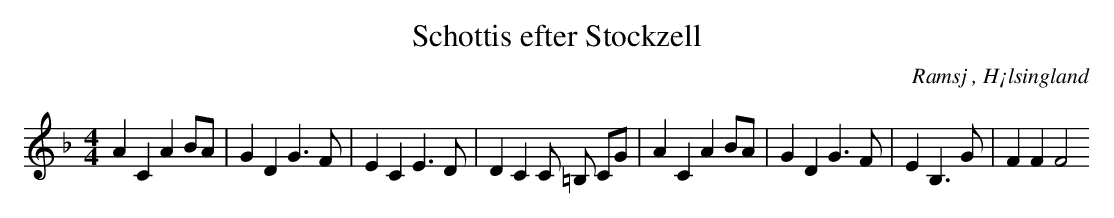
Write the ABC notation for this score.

X:1
T: Schottis efter Stockzell
O: Ramsj , H¡lsingland
M: 4/4
L: 1/8
K: F
A2 C2 A2 BA|G2 D2 G2>F2|E2 C2 E2>D2|D2 C2 C =B, CG|A2 C2 A2 BA|G2 D2 G2>F2|E2 B,2>G2|F2 F2 F4
